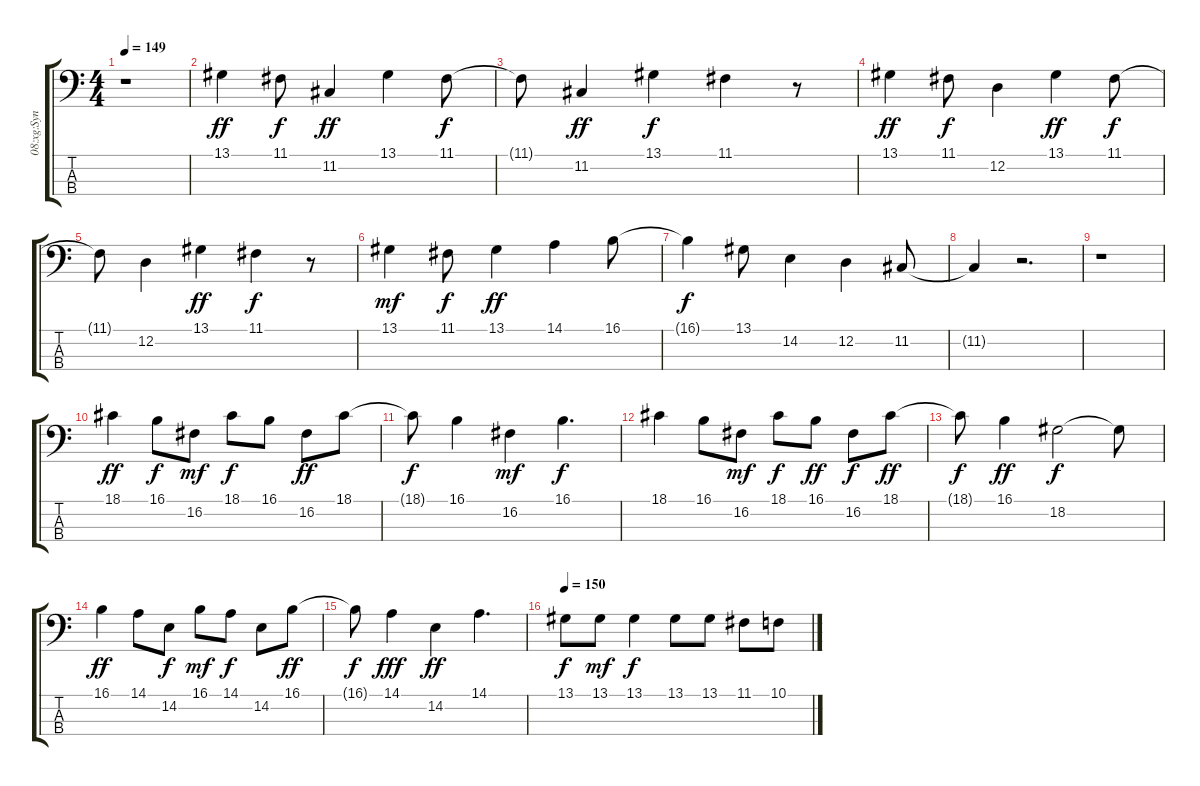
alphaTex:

\track ("08:xg:Syn Bass1 Dark" "08:xg:Syn ") {instrument lead6voice}
\staff {score tabs}
\tuning (G2 D2 A1 E1) {hide}
\ts (4 4)
\tempo 149
\clef f4
\ks c
r.1{dy f} |
13.1.4{dy ff} 11.1.8{dy f} 11.2.4{dy ff} 13.1.4 11.1.8{dy f} |
11.1{t}.8 11.2.4{dy ff} 13.1.4{dy f} 11.1.4 r.8 |
13.1.4{dy ff} 11.1.8{dy f} 12.2.4 13.1.4{dy ff} 11.1.8{dy f} |
11.1{t}.8 12.2.4 13.1.4{dy ff} 11.1.4{dy f} r.8 |
13.1.4{dy mf} 11.1.8{dy f} 13.1.4{dy ff} 14.1.4 16.1.8 |
16.1{t}.4{dy f} 13.1.8 14.2.4 12.2.4 11.2.8 |
11.2{t}.4 r.2{d} |
r.1 |
18.1.4{dy ff} 16.1.8{dy f} 16.2.8{dy mf} 18.1.8{dy f} 16.1.8 16.2.8{dy ff} 18.1.8 |
18.1{t}.8{dy f} 16.1.4 16.2.4{dy mf} 16.1.4{d dy f} |
18.1.4 16.1.8 16.2.8{dy mf} 18.1.8{dy f} 16.1.8{dy ff} 16.2.8{dy f} 18.1.8{dy ff} |
18.1{t}.8{dy f} 16.1.4{dy ff} 18.2.2{dy f} 18.2{t}.8 |
16.1.4{dy ff} 14.1.8 14.2.8{dy f} 16.1.8{dy mf} 14.1.8{dy f} 14.2.8 16.1.8{dy ff} |
16.1{t}.8{dy f} 14.1.4{dy fff} 14.2.4{dy ff} 14.1.4{d} |
\tempo 150
13.1.8{dy f} 13.1.8{dy mf} 13.1.4{dy f} 13.1.8 13.1.8 11.1.8 10.1.8
